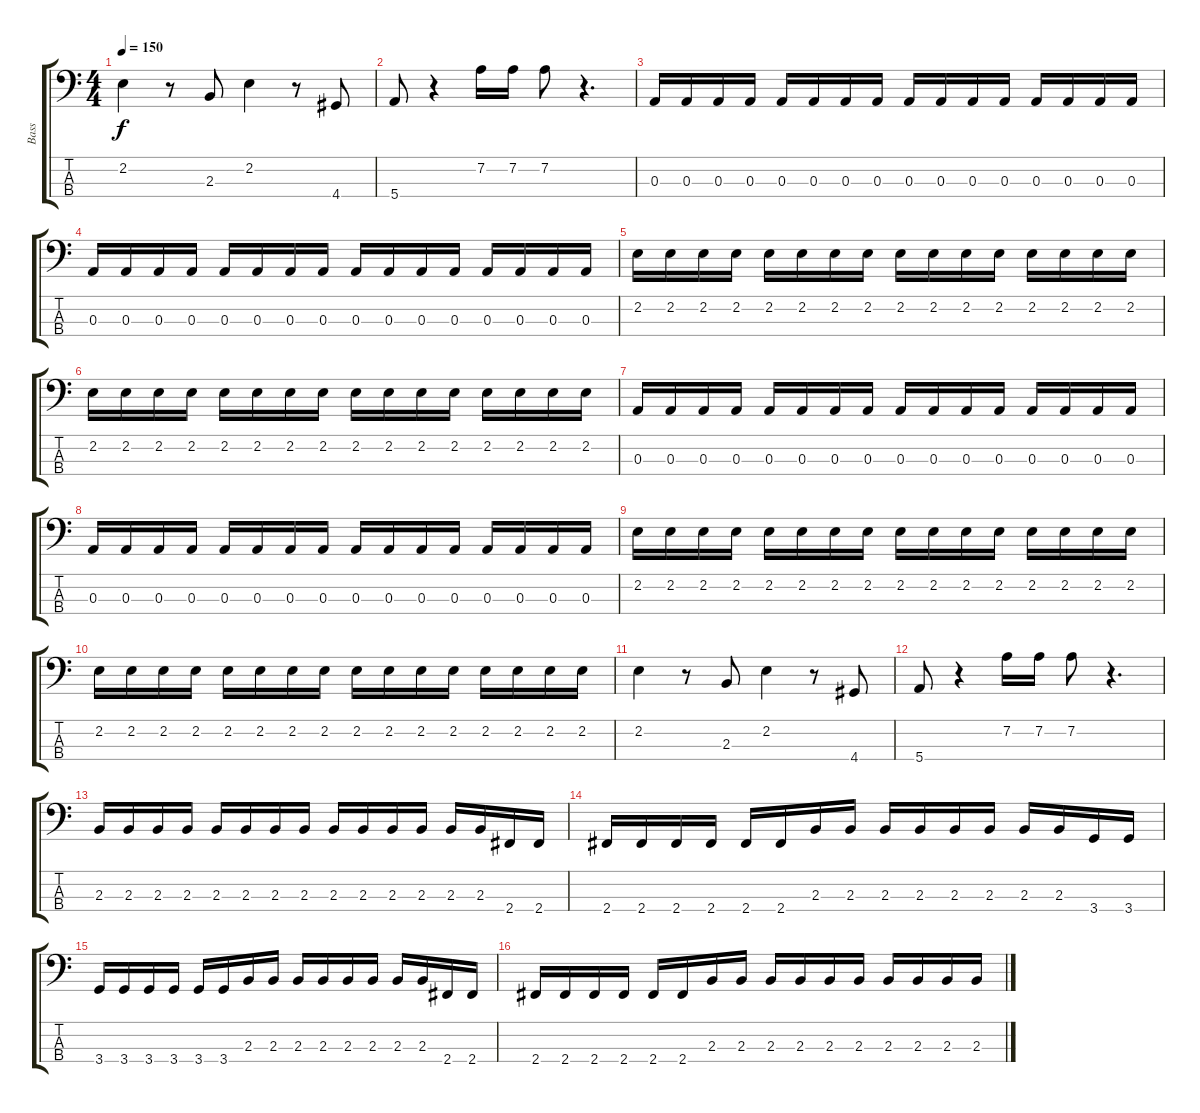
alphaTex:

\track ("Bass" "Bass") {instrument electricbasspick}
\staff {score tabs}
\tuning (G2 D2 A1 E1) {hide}
\ts (4 4)
\tempo 150
\clef f4
\ks c
2.2.4{dy f} r.8 2.3.8 2.2.4 r.8 4.4.8 |
5.4.8 r.4 7.2.16 7.2.16 7.2.8 r.4{d} |
0.3.16 0.3.16 0.3.16 0.3.16 0.3.16 0.3.16 0.3.16 0.3.16 0.3.16 0.3.16 0.3.16 0.3.16 0.3.16 0.3.16 0.3.16 0.3.16 |
0.3.16 0.3.16 0.3.16 0.3.16 0.3.16 0.3.16 0.3.16 0.3.16 0.3.16 0.3.16 0.3.16 0.3.16 0.3.16 0.3.16 0.3.16 0.3.16 |
2.2.16 2.2.16 2.2.16 2.2.16 2.2.16 2.2.16 2.2.16 2.2.16 2.2.16 2.2.16 2.2.16 2.2.16 2.2.16 2.2.16 2.2.16 2.2.16 |
2.2.16 2.2.16 2.2.16 2.2.16 2.2.16 2.2.16 2.2.16 2.2.16 2.2.16 2.2.16 2.2.16 2.2.16 2.2.16 2.2.16 2.2.16 2.2.16 |
0.3.16 0.3.16 0.3.16 0.3.16 0.3.16 0.3.16 0.3.16 0.3.16 0.3.16 0.3.16 0.3.16 0.3.16 0.3.16 0.3.16 0.3.16 0.3.16 |
0.3.16 0.3.16 0.3.16 0.3.16 0.3.16 0.3.16 0.3.16 0.3.16 0.3.16 0.3.16 0.3.16 0.3.16 0.3.16 0.3.16 0.3.16 0.3.16 |
2.2.16 2.2.16 2.2.16 2.2.16 2.2.16 2.2.16 2.2.16 2.2.16 2.2.16 2.2.16 2.2.16 2.2.16 2.2.16 2.2.16 2.2.16 2.2.16 |
2.2.16 2.2.16 2.2.16 2.2.16 2.2.16 2.2.16 2.2.16 2.2.16 2.2.16 2.2.16 2.2.16 2.2.16 2.2.16 2.2.16 2.2.16 2.2.16 |
2.2.4 r.8 2.3.8 2.2.4 r.8 4.4.8 |
5.4.8 r.4 7.2.16 7.2.16 7.2.8 r.4{d} |
2.3.16 2.3.16 2.3.16 2.3.16 2.3.16 2.3.16 2.3.16 2.3.16 2.3.16 2.3.16 2.3.16 2.3.16 2.3.16 2.3.16 2.4.16 2.4.16 |
2.4.16 2.4.16 2.4.16 2.4.16 2.4.16 2.4.16 2.3.16 2.3.16 2.3.16 2.3.16 2.3.16 2.3.16 2.3.16 2.3.16 3.4.16 3.4.16 |
3.4.16 3.4.16 3.4.16 3.4.16 3.4.16 3.4.16 2.3.16 2.3.16 2.3.16 2.3.16 2.3.16 2.3.16 2.3.16 2.3.16 2.4.16 2.4.16 |
2.4.16 2.4.16 2.4.16 2.4.16 2.4.16 2.4.16 2.3.16 2.3.16 2.3.16 2.3.16 2.3.16 2.3.16 2.3.16 2.3.16 2.3.16 2.3.16
